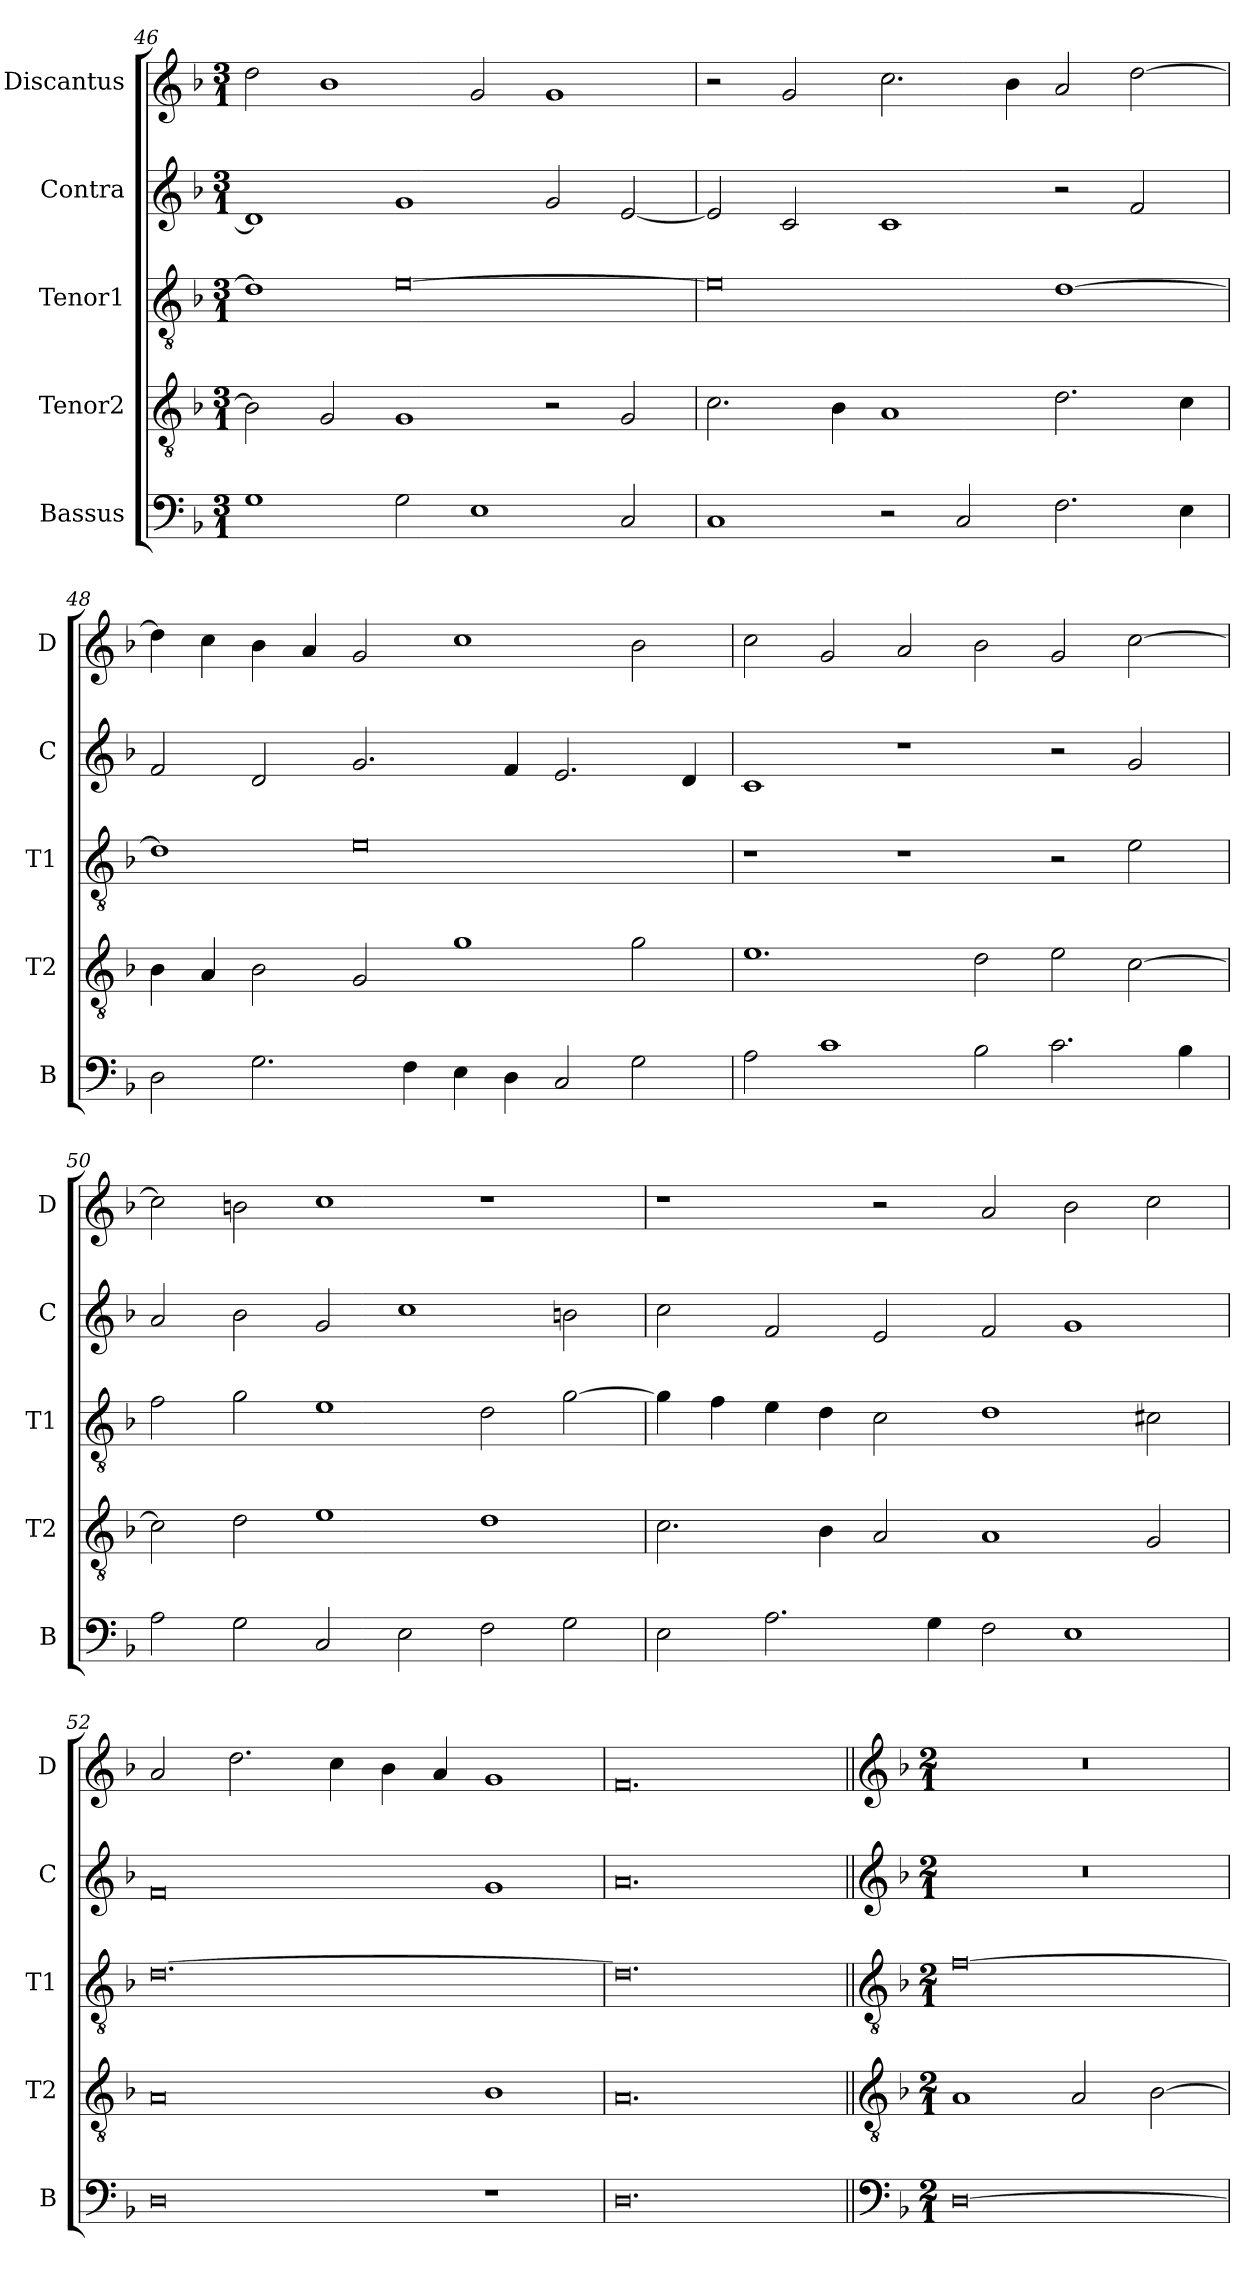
**kern	**kern	**kern	**kern	**kern
*part5	*part4	*part3	*part2	*part1
*staff5	*staff4	*staff3	*staff2	*staff1
*I"Bassus	*I"Tenor2	*I"Tenor1	*I"Contra	*I"Discantus
*I'B	*I'T2	*I'T1	*I'C	*I'D
*clefF4	*clefGv2	*clefGv2	*clefG2	*clefG2
*k[b-]	*k[b-]	*k[b-]	*k[b-]	*k[b-]
*M3/1	*M3/1	*M3/1	*M3/1	*M3/1
=46	=46	=46	=46	=46
1G	2B-\]	1d]	1d]	2dd\
.	2G/	.	.	1b-
2G\	1G	[0e	1g	.
1E	.	.	.	2g/
.	2r	.	2g/	1g
2C/	2G/	.	[2e/	.
=47	=47	=47	=47	=47
1C	2.c\	0e]	2e/]	2r
.	.	.	2c/	2g/
.	4B-\	.	.	.
2r	1A	.	1c	2.cc\
2C/	.	.	.	.
.	.	.	.	4b-\
2.F\	2.d\	[1d	2r	2a/
.	.	.	2f/	[2dd\
4E\	4c\	.	.	.
=48	=48	=48	=48	=48
2D\	4B-\	1d]	2f/	4dd\]
.	4A/	.	.	4cc\
2.G\	2B-\	.	2d/	4b-\
.	.	.	.	4a/
.	2G/	0e	2.g/	2g/
4F\	.	.	.	.
4E\	1g	.	.	1cc
4D\	.	.	4f/	.
2C/	.	.	2.e/	.
2G\	2g\	.	.	2b-\
.	.	.	4d/	.
=49	=49	=49	=49	=49
2A\	1.e	1r	1c	2cc\
1c	.	.	.	2g/
.	.	1r	1r	2a/
2B-\	2d\	.	.	2b-\
2.c\	2e\	2r	2r	2g/
.	[2c\	2e\	2g/	[2cc\
4B-\	.	.	.	.
=50	=50	=50	=50	=50
2A\	2c\]	2f\	2a/	2cc\]
2G\	2d\	2g\	2b-\	2bn\
2C/	1e	1e	2g/	1cc
2E\	.	.	1cc	.
2F\	1d	2d\	.	1r
2G\	.	[2g\	2bn\	.
=51	=51	=51	=51	=51
2E\	2.c\	4g\]	2cc\	1r
.	.	4f\	.	.
2.A\	.	4e\	2f/	.
.	4B-\	4d\	.	.
.	2A/	2c\	2e/	2r
4G\	.	.	.	.
2F\	1A	1d	2f/	2a/
1E	.	.	1g	2b-\
.	2G/	2c#X\	.	2cc\
=52	=52	=52	=52	=52
0D	0A	[0.d	0f	2a/
.	.	.	.	2.dd\
.	.	.	.	4cc\
.	.	.	.	4b-\
.	.	.	.	4a/
1r	1B-	.	1g	1g
=53	=53	=53	=53	=53
0.D	0.A	0.d]	0.a	0.f
!!LO:LB:g=z
=54||	=54||	=54||	=54||	=54||
*clefF4	*clefGv2	*clefGv2	*clefG2	*clefG2
*k[b-]	*k[b-]	*k[b-]	*k[b-]	*k[b-]
*M2/1	*M2/1	*M2/1	*M2/1	*M2/1
[0D	1A	[0f	0r	0r
.	2A/	.	.	.
.	[2B-\	.	.	.
=	=	=	=	=
*-	*-	*-	*-	*-
